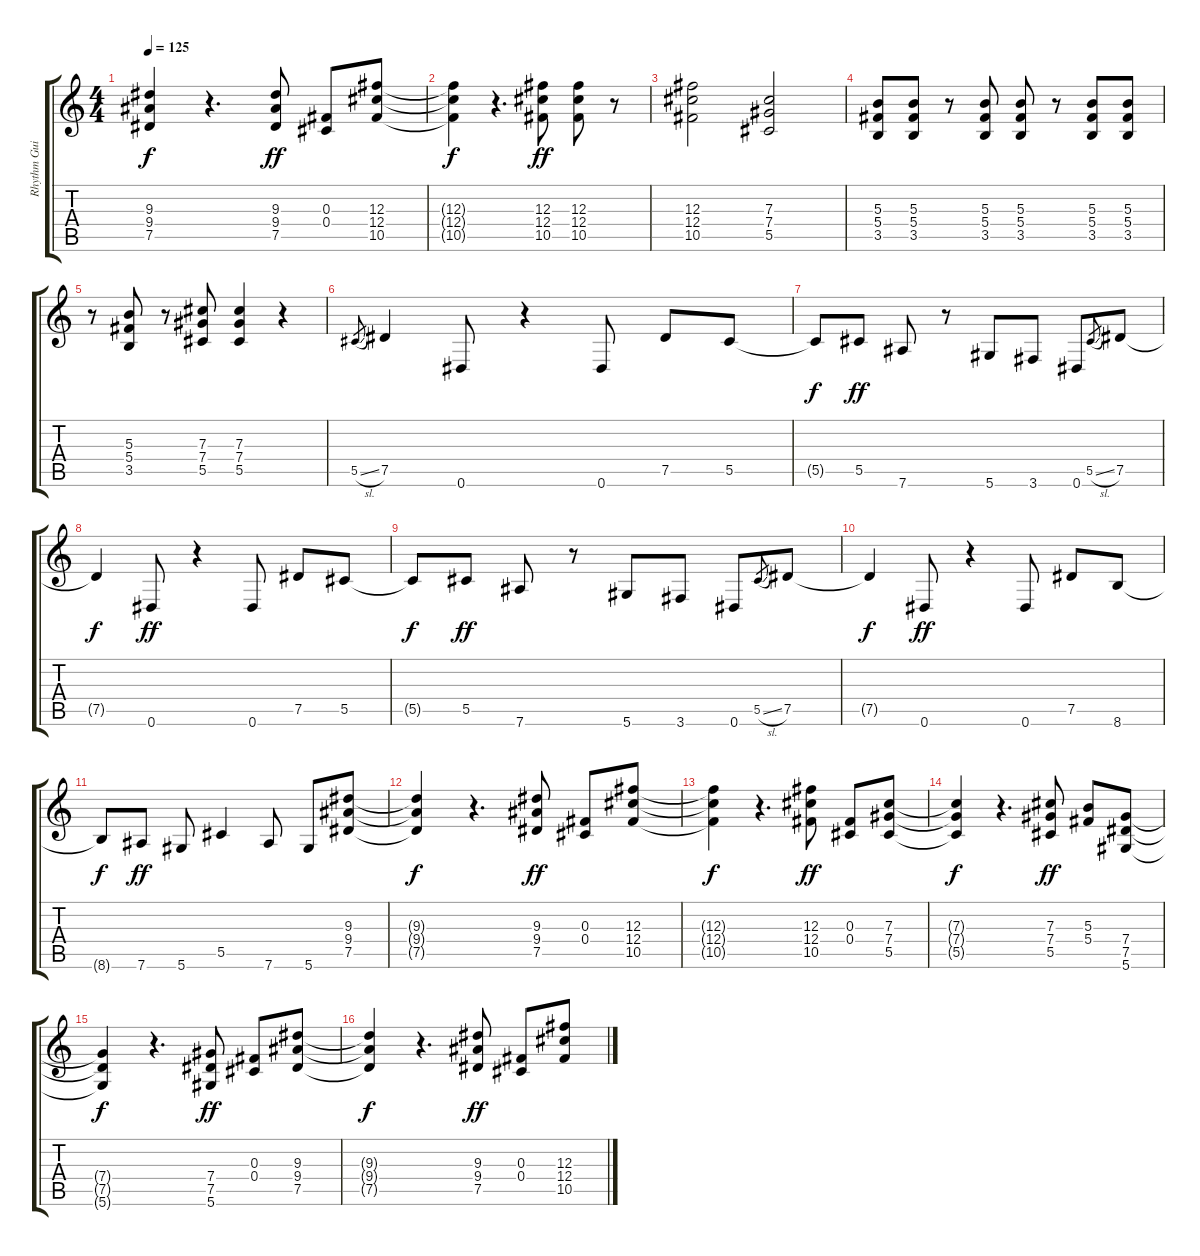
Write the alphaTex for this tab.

\track ("Rhythm Guitar II" "Rhythm Gui") {instrument overdrivenguitar}
\staff {score tabs}
\tuning (Eb4 Bb3 Gb3 Db3 Ab2 Eb2) {hide}
\ts (4 4)
\tempo 125
\clef g2
\ks c
(9.3{t} 9.4{t} 7.5{t}).4{dy f} r.4{d} (9.3 9.4 7.5).8{dy ff} (0.3 0.4).8 (12.3 12.4 10.5).8 |
(12.3{t} 12.4{t} 10.5{t}).4{dy f} r.4{d} (12.3 12.4 10.5).8{dy ff} (12.3 12.4 10.5).8 r.8 |
(12.3 12.4 10.5).2 (7.3 7.4 5.5).2 |
(5.3 5.4 3.5).8 (5.3 5.4 3.5).8 r.8 (5.3 5.4 3.5).8 (5.3 5.4 3.5).8 r.8 (5.3 5.4 3.5).8 (5.3 5.4 3.5).8 |
r.8 (5.3 5.4 3.5).8 r.8 (7.3 7.4 5.5).8 (7.3 7.4 5.5).4 r.4 |
5.5{sl}.8{gr} 7.5.4 0.6.8 r.4 0.6.8 7.5.8 5.5.8 |
5.5{t}.8{dy f} 5.5.8{dy ff} 7.6.8 r.8 5.6.8 3.6.8 0.6.8 5.5{sl}.8{gr} 7.5.8 |
7.5{t}.4{dy f} 0.6.8{dy ff} r.4 0.6.8 7.5.8 5.5.8 |
5.5{t}.8{dy f} 5.5.8{dy ff} 7.6.8 r.8 5.6.8 3.6.8 0.6.8 5.5{sl}.8{gr} 7.5.8 |
7.5{t}.4{dy f} 0.6.8{dy ff} r.4 0.6.8 7.5.8 8.6.8 |
8.6{t}.8{dy f} 7.6.8{dy ff} 5.6.8 5.5.4 7.6.8 5.6.8 (9.3 9.4 7.5).8 |
(9.3{t} 9.4{t} 7.5{t}).4{dy f} r.4{d} (9.3 9.4 7.5).8{dy ff} (0.3 0.4).8 (12.3 12.4 10.5).8 |
(12.3{t} 12.4{t} 10.5{t}).4{dy f} r.4{d} (12.3 12.4 10.5).8{dy ff} (0.3 0.4).8 (7.3 7.4 5.5).8 |
(7.3{t} 7.4{t} 5.5{t}).4{dy f} r.4{d} (7.3 7.4 5.5).8{dy ff} (5.3 5.4).8 (7.4 7.5 5.6).8 |
(7.4{t} 7.5{t} 5.6{t}).4{dy f} r.4{d} (7.4 7.5 5.6).8{dy ff} (0.3 0.4).8 (9.3 9.4 7.5).8 |
(9.3{t} 9.4{t} 7.5{t}).4{dy f} r.4{d} (9.3 9.4 7.5).8{dy ff} (0.3 0.4).8 (12.3 12.4 10.5).8
